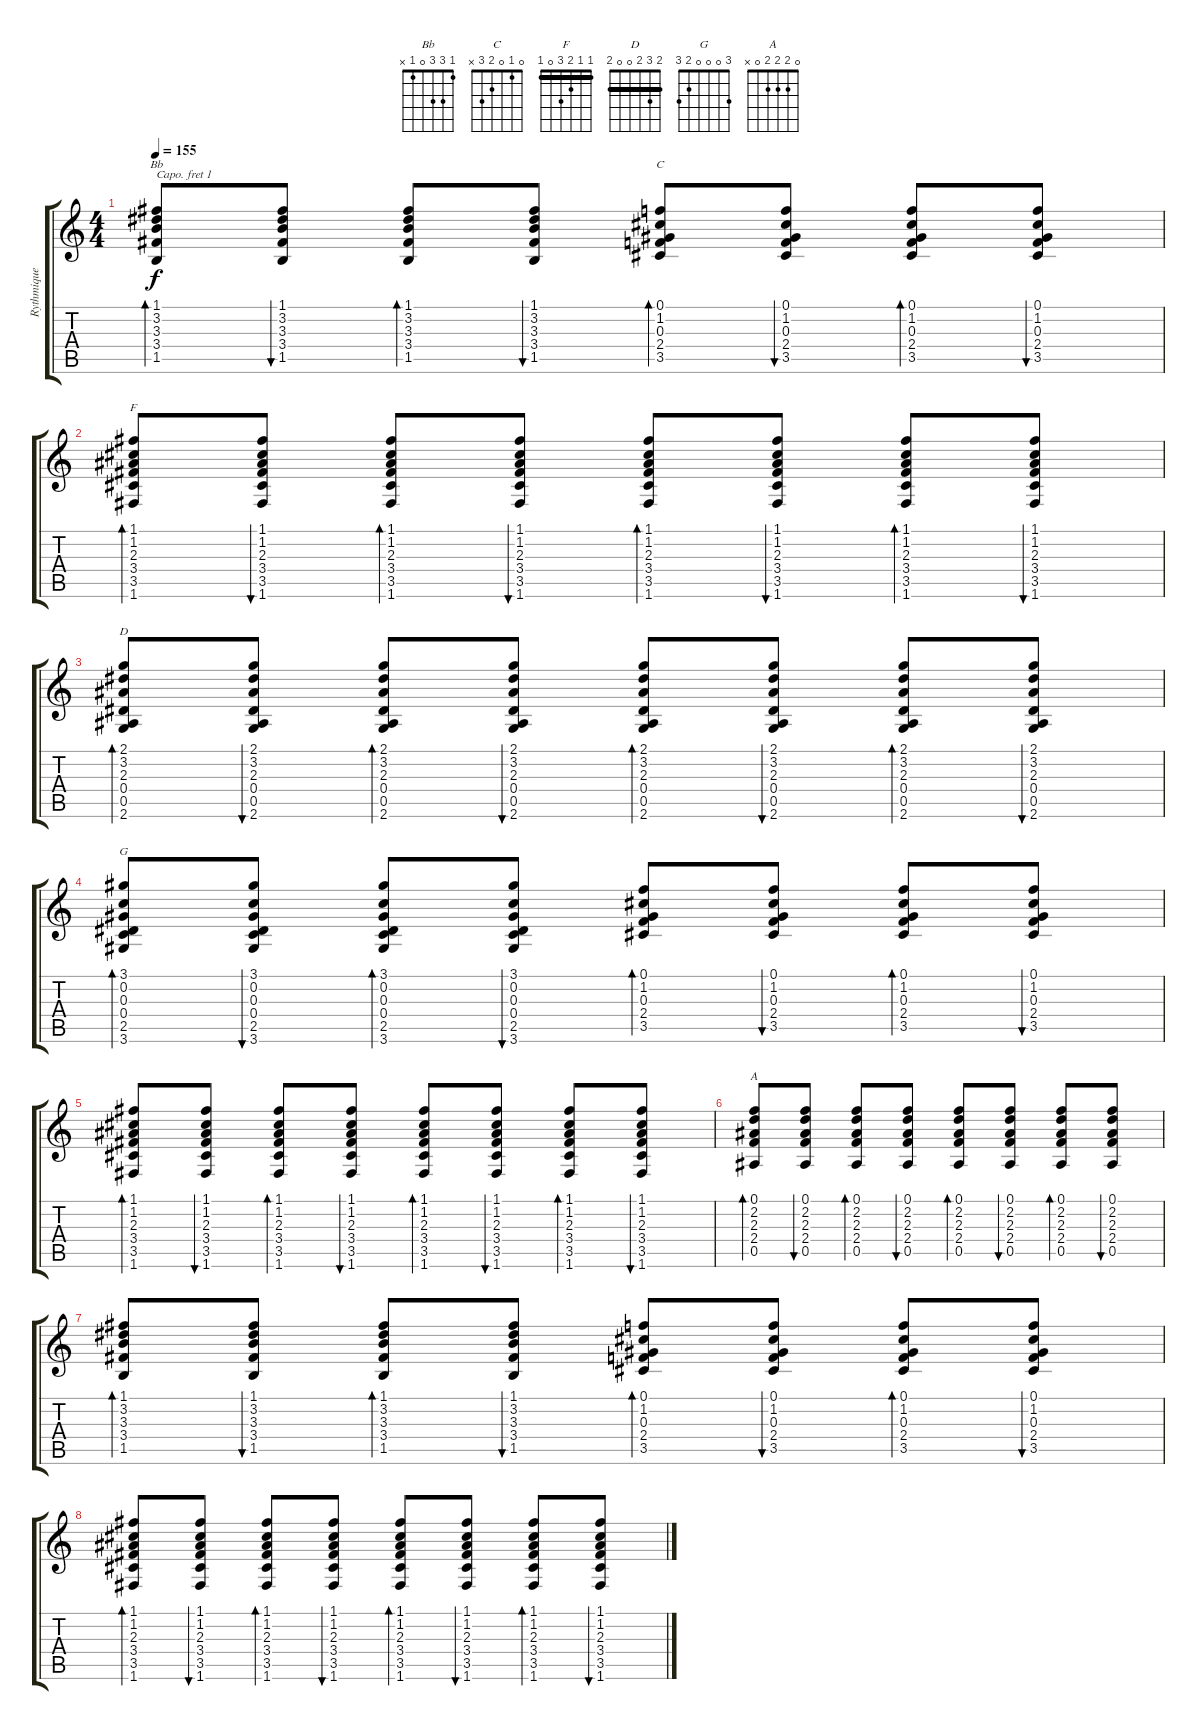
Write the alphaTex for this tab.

\track ("Rythmique" "Rythmique") {instrument acousticguitarsteel}
\staff {score tabs}
\capo 1
\tuning (E4 B3 G3 D3 A2 E2) {hide}
\chord ("Bb" 1 3 3 0 1 x)
\chord ("C" 0 1 0 2 3 x)
\chord ("F" 1 1 2 3 0 1) {barre 1}
\chord ("D" 2 3 2 0 0 2) {barre 2}
\chord ("G" 3 0 0 0 2 3)
\chord ("A" 0 2 2 2 0 x)
\ts (4 4)
\tempo 155
\clef g2
\ks c
(1.1 3.2 3.3 3.4 1.5).8{bd 60 ch "Bb" dy f} (1.1 3.2 3.3 3.4 1.5).8{bu 60} (1.1 3.2 3.3 3.4 1.5).8{bd 60} (1.1 3.2 3.3 3.4 1.5).8{bu 60} (0.1 1.2 0.3 2.4 3.5).8{bd 60 ch "C"} (0.1 1.2 0.3 2.4 3.5).8{bu 60} (0.1 1.2 0.3 2.4 3.5).8{bd 60} (0.1 1.2 0.3 2.4 3.5).8{bu 60} |
(1.1 1.2 2.3 3.4 3.5 1.6).8{bd 60 ch "F"} (1.1 1.2 2.3 3.4 3.5 1.6).8{bu 60} (1.1 1.2 2.3 3.4 3.5 1.6).8{bd 60} (1.1 1.2 2.3 3.4 3.5 1.6).8{bu 60} (1.1 1.2 2.3 3.4 3.5 1.6).8{bd 60} (1.1 1.2 2.3 3.4 3.5 1.6).8{bu 60} (1.1 1.2 2.3 3.4 3.5 1.6).8{bd 60} (1.1 1.2 2.3 3.4 3.5 1.6).8{bu 60} |
(2.1 3.2 2.3 0.4 0.5 2.6).8{bd 60 ch "D"} (2.1 3.2 2.3 0.4 0.5 2.6).8{bu 60} (2.1 3.2 2.3 0.4 0.5 2.6).8{bd 60} (2.1 3.2 2.3 0.4 0.5 2.6).8{bu 60} (2.1 3.2 2.3 0.4 0.5 2.6).8{bd 60} (2.1 3.2 2.3 0.4 0.5 2.6).8{bu 60} (2.1 3.2 2.3 0.4 0.5 2.6).8{bd 60} (2.1 3.2 2.3 0.4 0.5 2.6).8{bu 60} |
(3.1 0.2 0.3 0.4 2.5 3.6).8{bd 60 ch "G"} (3.1 0.2 0.3 0.4 2.5 3.6).8{bu 60} (3.1 0.2 0.3 0.4 2.5 3.6).8{bd 60} (3.1 0.2 0.3 0.4 2.5 3.6).8{bu 60} (0.1 1.2 0.3 2.4 3.5).8{bd 60} (0.1 1.2 0.3 2.4 3.5).8{bu 60} (0.1 1.2 0.3 2.4 3.5).8{bd 60} (0.1 1.2 0.3 2.4 3.5).8{bu 60} |
(1.1 1.2 2.3 3.4 3.5 1.6).8{bd 60} (1.1 1.2 2.3 3.4 3.5 1.6).8{bu 60} (1.1 1.2 2.3 3.4 3.5 1.6).8{bd 60} (1.1 1.2 2.3 3.4 3.5 1.6).8{bu 60} (1.1 1.2 2.3 3.4 3.5 1.6).8{bd 60} (1.1 1.2 2.3 3.4 3.5 1.6).8{bu 60} (1.1 1.2 2.3 3.4 3.5 1.6).8{bd 60} (1.1 1.2 2.3 3.4 3.5 1.6).8{bu 60} |
(0.1 2.2 2.3 2.4 0.5).8{bd 60 ch "A"} (0.1 2.2 2.3 2.4 0.5).8{bu 60} (0.1 2.2 2.3 2.4 0.5).8{bd 60} (0.1 2.2 2.3 2.4 0.5).8{bu 60} (0.1 2.2 2.3 2.4 0.5).8{bd 60} (0.1 2.2 2.3 2.4 0.5).8{bu 60} (0.1 2.2 2.3 2.4 0.5).8{bd 60} (0.1 2.2 2.3 2.4 0.5).8{bu 60} |
(1.1 3.2 3.3 3.4 1.5).8{bd 60} (1.1 3.2 3.3 3.4 1.5).8{bu 60} (1.1 3.2 3.3 3.4 1.5).8{bd 60} (1.1 3.2 3.3 3.4 1.5).8{bu 60} (0.1 1.2 0.3 2.4 3.5).8{bd 60} (0.1 1.2 0.3 2.4 3.5).8{bu 60} (0.1 1.2 0.3 2.4 3.5).8{bd 60} (0.1 1.2 0.3 2.4 3.5).8{bu 60} |
(1.1 1.2 2.3 3.4 3.5 1.6).8{bd 60} (1.1 1.2 2.3 3.4 3.5 1.6).8{bu 60} (1.1 1.2 2.3 3.4 3.5 1.6).8{bd 60} (1.1 1.2 2.3 3.4 3.5 1.6).8{bu 60} (1.1 1.2 2.3 3.4 3.5 1.6).8{bd 60} (1.1 1.2 2.3 3.4 3.5 1.6).8{bu 60} (1.1 1.2 2.3 3.4 3.5 1.6).8{bd 60} (1.1 1.2 2.3 3.4 3.5 1.6).8{bu 60}
